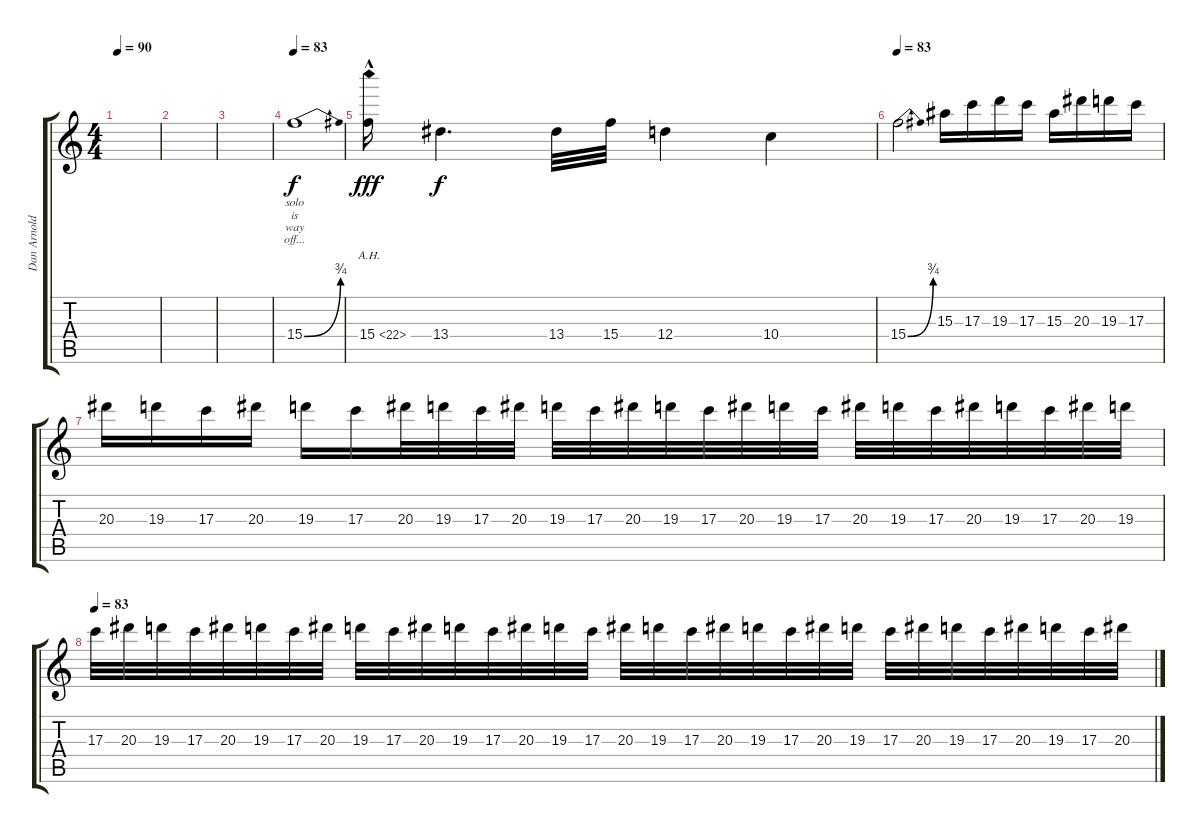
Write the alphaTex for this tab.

\track ("Dan Arnold" "Dan Arnold") {instrument overdrivenguitar}
\staff {score tabs}
\tuning (E4 B3 G3 D3 A2 D2) {hide}
\ts (4 4)
\tempo 90
\clef g2
\ks c
|
|
|
\tempo 82
\tempo 83
15.4{be (bend 0 0 60 3)}.1{lyrics (0 "solo") lyrics (1 "is") lyrics (2 "way") lyrics (3 "off...") lyrics (4 "")} |
15.4{ah 7 hac}.16{dy fff} 13.4.4{d dy f} 13.4.32 15.4.32 12.4.4 10.4.4 |
\tempo 83
15.4{be (bend 0 0 60 3)}.2 15.3.16 17.3.16 19.3.16 17.3.16 15.3.16 20.3.16 19.3.16 17.3.16 |
20.3.16 19.3.16 17.3.16 20.3.16 19.3.16 17.3.16 20.3.32 19.3.32 17.3.32 20.3.32 19.3.32 17.3.32 20.3.32 19.3.32 17.3.32 20.3.32 19.3.32 17.3.32 20.3.32 19.3.32 17.3.32 20.3.32 19.3.32 17.3.32 20.3.32 19.3.32 |
\tempo 83
17.3.32 20.3.32 19.3.32 17.3.32 20.3.32 19.3.32 17.3.32 20.3.32 19.3.32 17.3.32 20.3.32 19.3.32 17.3.32 20.3.32 19.3.32 17.3.32 20.3.32 19.3.32 17.3.32 20.3.32 19.3.32 17.3.32 20.3.32 19.3.32 17.3.32 20.3.32 19.3.32 17.3.32 20.3.32 19.3.32 17.3.32 20.3.32
